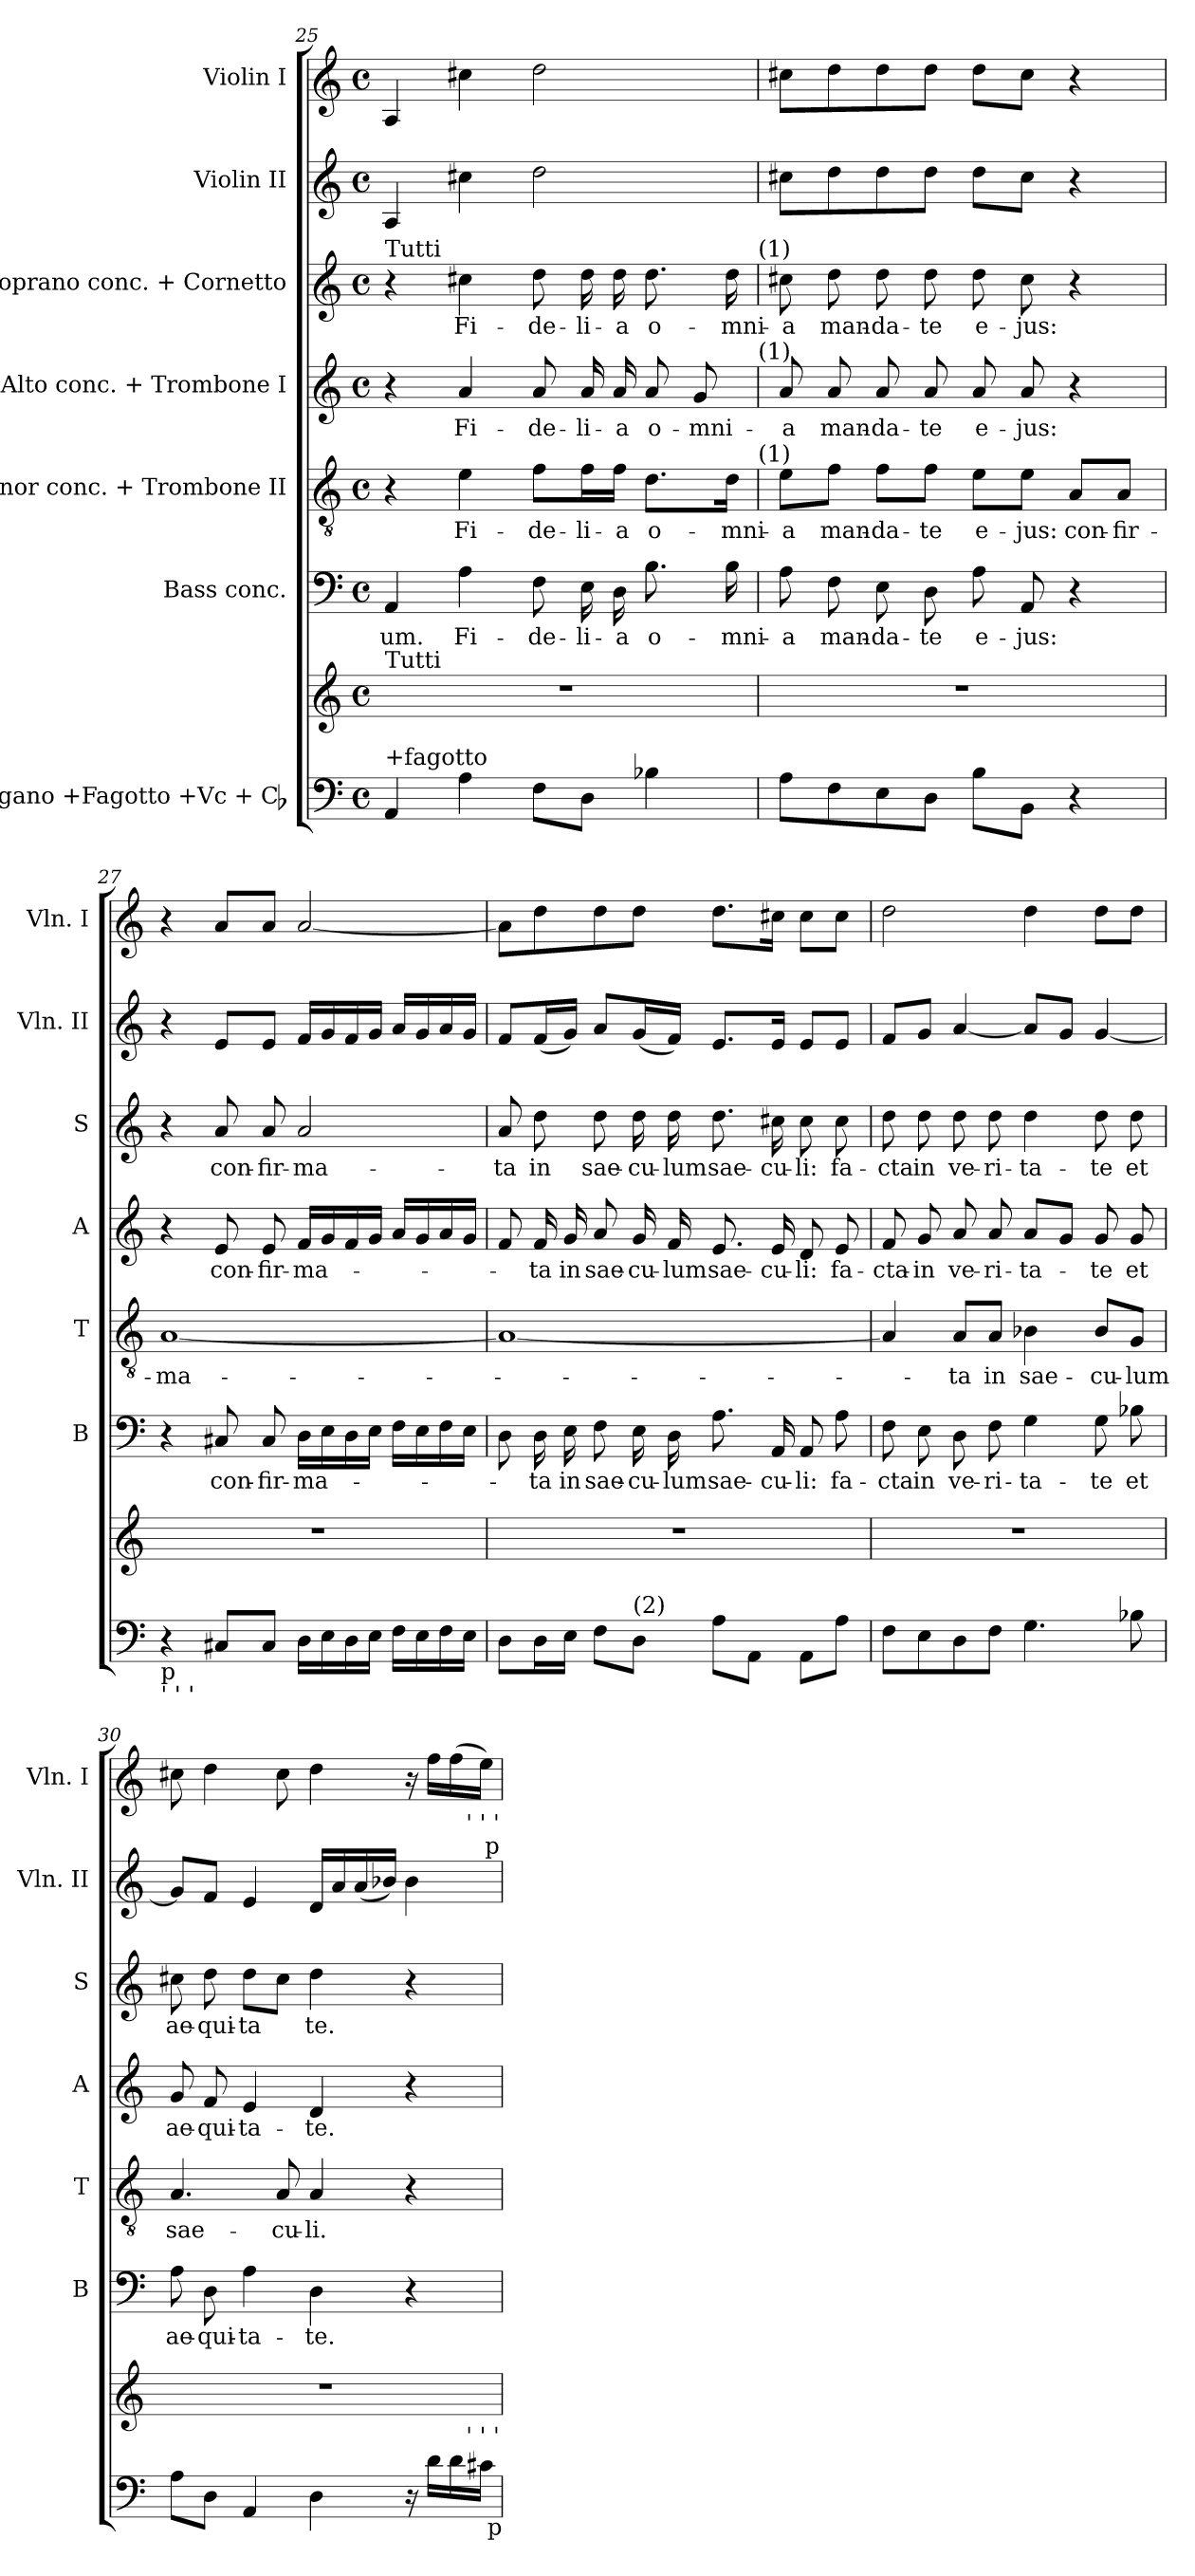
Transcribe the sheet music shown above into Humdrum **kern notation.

**kern	**kern	**kern	**text	**kern	**text	**kern	**text	**kern	**text	**kern	**kern
*part7	*part7	*part6	*part6	*part5	*part5	*part4	*part4	*part3	*part3	*part2	*part1
*staff8	*staff7	*staff6	*staff6	*staff5	*staff5	*staff4	*staff4	*staff3	*staff3	*staff2	*staff1
*I"Organo +Fagotto +Vc + Cb	*	*I"Bass conc.	*	*I"Tenor conc.  + Trombone II	*	*I"Alto conc.  + Trombone I	*	*I"Soprano conc. + Cornetto	*	*I"Violin II	*I"Violin I
*	*	*I'B	*	*I'T	*	*I'A	*	*I'S	*	*I'Vln. II	*I'Vln. I
*clefF4	*clefG2	*clefF4	*	*clefGv2	*	*clefG2	*	*clefG2	*	*clefG2	*clefG2
*k[]	*k[]	*k[]	*	*k[]	*	*k[]	*	*k[]	*	*k[]	*k[]
*C:	*C:	*C:	*	*C:	*	*C:	*	*C:	*	*C:	*C:
*M4/4	*M4/4	*M4/4	*	*M4/4	*	*M4/4	*	*M4/4	*	*M4/4	*M4/4
*met(c)	*met(c)	*met(c)	*	*met(c)	*	*met(c)	*	*met(c)	*	*met(c)	*met(c)
=25	=25	=25	=25	=25	=25	=25	=25	=25	=25	=25	=25
!	!	!	!	!	!	!	!	!LO:TX:a:t=Tutti	!	!	!
!	!LO:TX:a:t=Tutti	!	!	!	!	!	!	!	!	!	!
!LO:TX:a:t=+fagotto	!	!	!	!	!	!	!	!	!	!	!
4AA/	1r	4AA/	-um.	4r	.	4r	.	4r	.	4A/	4A/
4A\	.	4A\	Fi-	4e\	Fi-	4a/	Fi-	4cc#X\	Fi-	4cc#X\	4cc#X\
8F\L	.	8F\	-de-	8f\L	-de-	8a/	-de-	8dd\	-de-	2dd\	2dd\
8D\J	.	16E\	-li-	16f\L	-li-	16a/	-li-	16dd\	-li-	.	.
.	.	16D\	-a	16f\JJ	-a	16a/	-a	16dd\	-a	.	.
4B-X\	.	8.B\	o-	8.d\L	o-	8a/	o-	8.dd\	o-	.	.
.	.	.	.	.	.	8g/	-mni-	.	.	.	.
.	.	16B\	-mni-	16d\Jk	-mni-	.	.	16dd\	-mni-	.	.
!	!	!	!	!	!	!	!	!LO:TX:a:t=(1)	!	!	!
!	!	!	!	!	!	!LO:TX:a:t=(1)	!	!	!	!	!
!	!	!	!	!LO:TX:a:t=(1)	!	!	!	!	!	!	!
=26	=26	=26	=26	=26	=26	=26	=26	=26	=26	=26	=26
8A\L	1r	8A\	-a	8e\L	-a	8a/	-a	8cc#X\	-a	8cc#X\L	8cc#X\L
8F\	.	8F\	man-	8f\J	man-	8a/	man-	8dd\	man-	8dd\	8dd\
8E\	.	8E\	-da-	8f\L	-da-	8a/	-da-	8dd\	-da-	8dd\	8dd\
8D\J	.	8D\	-te	8f\J	-te	8a/	-te	8dd\	-te	8dd\J	8dd\J
8B\L	.	8A\	e-	8e\L	e-	8a/	e-	8dd\	e-	8dd\L	8dd\L
8BB\J	.	8AA/	-jus:	8e\J	-jus:	8a/	-jus:	8cc#\	-jus:	8cc#\J	8cc#\J
4r	.	4r	.	8A/L	con-	4r	.	4r	.	4r	4r
.	.	.	.	8A/J	-fir-	.	.	.	.	.	.
=27	=27	=27	=27	=27	=27	=27	=27	=27	=27	=27	=27
!LO:TX:b:t=p	!	!	!	!	!	!	!	!	!	!	!
!LO:TX:b:t='                      '                    '	!	!	!	!	!	!	!	!	!	!	!
4r	1r	4r	.	[1A	-ma-	4r	.	4r	.	4r	4r
8C#X/L	.	8C#X/	con-	.	.	8e/	con-	8a/	con-	8e/L	8a/L
8C#/J	.	8C#/	-fir-	.	.	8e/	-fir-	8a/	-fir-	8e/J	8a/J
16D\LL	.	16D\LL	-ma-	.	.	16f/LL	-ma-	2a/	-ma-	16f/LL	[2a/
16E\	.	16E\	.	.	.	16g/	.	.	.	16g/	.
16D\	.	16D\	.	.	.	16f/	.	.	.	16f/	.
16E\JJ	.	16E\JJ	.	.	.	16g/JJ	.	.	.	16g/JJ	.
16F\LL	.	16F\LL	.	.	.	16a/LL	.	.	.	16a/LL	.
16E\	.	16E\	.	.	.	16g/	.	.	.	16g/	.
16F\	.	16F\	.	.	.	16a/	.	.	.	16a/	.
16E\JJ	.	16E\JJ	.	.	.	16g/JJ	.	.	.	16g/JJ	.
!!LO:LB:g=z
=28	=28	=28	=28	=28	=28	=28	=28	=28	=28	=28	=28
8D\L	1r	8D\	.	1A_	.	8f/	.	8a/	-ta	8f/L	8a\L]
16D\L	.	16D\	-ta	.	.	16f/	-ta	8dd\	in	(16f/L	8dd\
16E\JJ	.	16E\	in	.	.	16g/	in	.	.	16g/JJ)	.
8F\L	.	8F\	sae-	.	.	8a/	sae-	8dd\	sae-	8a/L	8dd\
!LO:TX:a:t=(2)	!	!	!	!	!	!	!	!	!	!	!
8D\J	.	16E\	-cu-	.	.	16g/	-cu-	16dd\	-cu-	(16g/L	8dd\J
.	.	16D\	-lum	.	.	16f/	-lum	16dd\	-lum	16f/JJ)	.
8A\L	.	8.A\	sae-	.	.	8.e/	sae-	8.dd\	sae-	8.e/L	8.dd\L
8AA\J	.	.	.	.	.	.	.	.	.	.	.
.	.	16AA/	-cu-	.	.	16e/	-cu-	16cc#X\	-cu-	16e/Jk	16cc#X\Jk
8AA\L	.	8AA/	-li:	.	.	8d/	-li:	8cc#\	-li:	8e/L	8cc#\L
8A\J	.	8A\	fa-	.	.	8e/	fa-	8cc#\	fa-	8e/J	8cc#\J
=29	=29	=29	=29	=29	=29	=29	=29	=29	=29	=29	=29
8F\L	1r	8F\	-cta	4A/]	.	8f/	-cta-	8dd\	-cta	8f/L	2dd\
8E\	.	8E\	in	.	.	8g/	-in	8dd\	in	8g/J	.
8D\	.	8D\	ve-	8A/L	-ta	8a/	ve-	8dd\	ve-	[4a/	.
8F\J	.	8F\	-ri-	8A/J	in	8a/	-ri-	8dd\	-ri-	.	.
4.G\	.	4G\	-ta-	4B-X\	sae-	8a/L	-ta-	4dd\	-ta-	8a/L]	4dd\
.	.	.	.	.	.	8g/J	.	.	.	8g/J	.
.	.	8G\	-te	8B-/L	-cu-	8g/	-te	8dd\	-te	[4g/	8dd\L
8B-X\	.	8B-X\	et	8G/J	-lum	8g/	et	8dd\	et	.	8dd\J
=30	=30	=30	=30	=30	=30	=30	=30	=30	=30	=30	=30
8A\L	1r	8A\	ae-	4.A/	sae-	8g/	ae-	8cc#X\	ae-	8g/L]	8cc#X\
8D\J	.	8D\	-qui-	.	.	8f/	-qui-	8dd\	-qui-	8f/J	4dd\
4AA/	.	4A\	-ta-	.	.	4e/	-ta-	8dd\L	-ta	4e/	.
.	.	.	.	8A/	-cu-	.	.	8cc#\J	.	.	8cc#\
4D\	.	4D\	-te.	4A/	-li.	4d/	-te.	4dd\	te.	16d/LL	4dd\
.	.	.	.	.	.	.	.	.	.	16a/	.
.	.	.	.	.	.	.	.	.	.	(16a/	.
.	.	.	.	.	.	.	.	.	.	16b-X/JJ)	.
16r	.	4r	.	4r	.	4r	.	4r	.	4b-\	16r
16d\LL	.	.	.	.	.	.	.	.	.	.	16ff\LL
16d\	.	.	.	.	.	.	.	.	.	.	(16ff\
16c#X\JJ	.	.	.	.	.	.	.	.	.	.	16ee\JJ)
!	!	!	!	!	!	!	!	!	!	!LO:TX:a:t=p	!
!	!	!	!	!	!	!	!	!	!	!LO:TX:a:t='                        '                    '	!
!LO:TX:b:t=p	!	!	!	!	!	!	!	!	!	!	!
!LO:TX:a:t='                        '                      '	!	!	!	!	!	!	!	!	!	!	!
=	=	=	=	=	=	=	=	=	=	=	=
*-	*-	*-	*-	*-	*-	*-	*-	*-	*-	*-	*-
